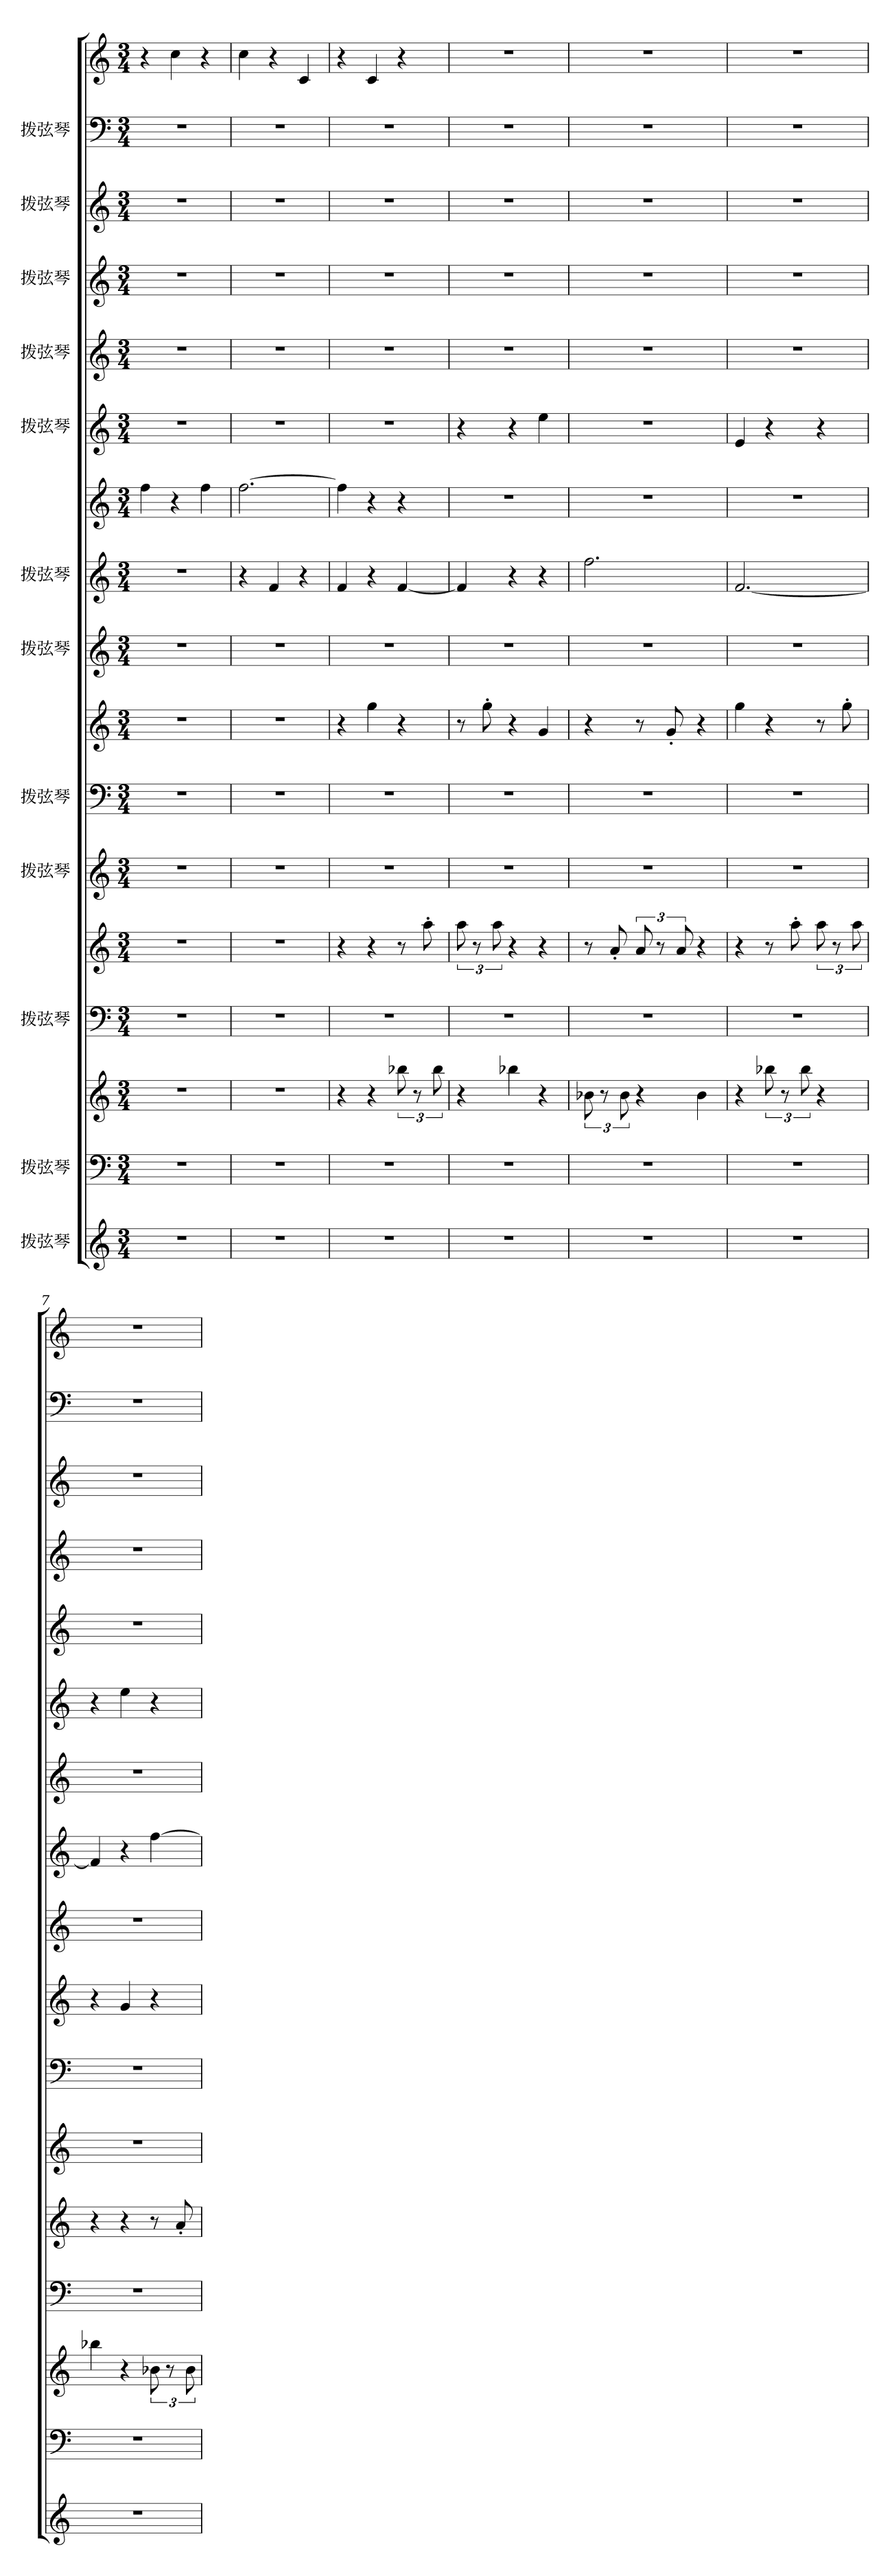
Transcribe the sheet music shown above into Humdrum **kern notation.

**kern	**kern	**kern	**kern	**kern	**kern	**kern	**kern	**kern	**kern	**kern	**kern	**kern	**kern	**kern	**kern	**kern
*part12	*part11	*part11	*part10	*part10	*part9	*part8	*part8	*part7	*part6	*part6	*part5	*part4	*part3	*part2	*part1	*part1
*staff17	*staff16	*staff15	*staff14	*staff13	*staff12	*staff11	*staff10	*staff9	*staff8	*staff7	*staff6	*staff5	*staff4	*staff3	*staff2	*staff1
*I"拨弦琴	*I"拨弦琴	*	*I"拨弦琴	*	*I"拨弦琴	*I"拨弦琴	*	*I"拨弦琴	*I"拨弦琴	*	*I"拨弦琴	*I"拨弦琴	*I"拨弦琴	*I"拨弦琴	*I"拨弦琴	*
*clefG2	*clefF4	*clefG2	*clefF4	*clefG2	*clefG2	*clefF4	*clefG2	*clefG2	*clefG2	*clefG2	*clefG2	*clefG2	*clefG2	*clefG2	*clefF4	*clefG2
*k[]	*k[]	*k[]	*k[]	*k[]	*k[]	*k[]	*k[]	*k[]	*k[]	*k[]	*k[]	*k[]	*k[]	*k[]	*k[]	*k[]
*M3/4	*M3/4	*M3/4	*M3/4	*M3/4	*M3/4	*M3/4	*M3/4	*M3/4	*M3/4	*M3/4	*M3/4	*M3/4	*M3/4	*M3/4	*M3/4	*M3/4
*MM189	*MM189	*MM189	*MM189	*MM189	*MM189	*MM189	*MM189	*MM189	*MM189	*MM189	*MM189	*MM189	*MM189	*MM189	*MM189	*MM189
=1	=1	=1	=1	=1	=1	=1	=1	=1	=1	=1	=1	=1	=1	=1	=1	=1
2.r	2.r	2.r	2.r	2.r	2.r	2.r	2.r	2.r	2.r	4ff\	2.r	2.r	2.r	2.r	2.r	4r
.	.	.	.	.	.	.	.	.	.	4r	.	.	.	.	.	4cc\
.	.	.	.	.	.	.	.	.	.	4ff\	.	.	.	.	.	4r
=2	=2	=2	=2	=2	=2	=2	=2	=2	=2	=2	=2	=2	=2	=2	=2	=2
2.r	2.r	2.r	2.r	2.r	2.r	2.r	2.r	2.r	4r	[2.ff\	2.r	2.r	2.r	2.r	2.r	4cc\
.	.	.	.	.	.	.	.	.	4f/	.	.	.	.	.	.	4r
.	.	.	.	.	.	.	.	.	4r	.	.	.	.	.	.	4c/
=3	=3	=3	=3	=3	=3	=3	=3	=3	=3	=3	=3	=3	=3	=3	=3	=3
2.r	2.r	4r	2.r	4r	2.r	2.r	4r	2.r	4f/	4ff\]	2.r	2.r	2.r	2.r	2.r	4r
.	.	4r	.	4r	.	.	4gg\	.	4r	4r	.	.	.	.	.	4c/
.	.	12bb-X\	.	8r	.	.	4r	.	[4f/	4r	.	.	.	.	.	4r
.	.	12r	.	.	.	.	.	.	.	.	.	.	.	.	.	.
.	.	.	.	8aa'\	.	.	.	.	.	.	.	.	.	.	.	.
.	.	12bb-\	.	.	.	.	.	.	.	.	.	.	.	.	.	.
=4	=4	=4	=4	=4	=4	=4	=4	=4	=4	=4	=4	=4	=4	=4	=4	=4
2.r	2.r	4r	2.r	12aa\	2.r	2.r	8r	2.r	4f/]	2.r	4r	2.r	2.r	2.r	2.r	2.r
.	.	.	.	12r	.	.	.	.	.	.	.	.	.	.	.	.
.	.	.	.	.	.	.	8gg'\	.	.	.	.	.	.	.	.	.
.	.	.	.	12aa\	.	.	.	.	.	.	.	.	.	.	.	.
.	.	4bb-X\	.	4r	.	.	4r	.	4r	.	4r	.	.	.	.	.
.	.	4r	.	4r	.	.	4g/	.	4r	.	4ee\	.	.	.	.	.
=5	=5	=5	=5	=5	=5	=5	=5	=5	=5	=5	=5	=5	=5	=5	=5	=5
2.r	2.r	12b-X\	2.r	8r	2.r	2.r	4r	2.r	2.ff\	2.r	2.r	2.r	2.r	2.r	2.r	2.r
.	.	12r	.	.	.	.	.	.	.	.	.	.	.	.	.	.
.	.	.	.	8a'/	.	.	.	.	.	.	.	.	.	.	.	.
.	.	12b-\	.	.	.	.	.	.	.	.	.	.	.	.	.	.
.	.	4r	.	12a/	.	.	8r	.	.	.	.	.	.	.	.	.
.	.	.	.	12r	.	.	.	.	.	.	.	.	.	.	.	.
.	.	.	.	.	.	.	8g'/	.	.	.	.	.	.	.	.	.
.	.	.	.	12a/	.	.	.	.	.	.	.	.	.	.	.	.
.	.	4b-\	.	4r	.	.	4r	.	.	.	.	.	.	.	.	.
=6	=6	=6	=6	=6	=6	=6	=6	=6	=6	=6	=6	=6	=6	=6	=6	=6
2.r	2.r	4r	2.r	4r	2.r	2.r	4gg\	2.r	[2.f/	2.r	4e/	2.r	2.r	2.r	2.r	2.r
.	.	12bb-X\	.	8r	.	.	4r	.	.	.	4r	.	.	.	.	.
.	.	12r	.	.	.	.	.	.	.	.	.	.	.	.	.	.
.	.	.	.	8aa'\	.	.	.	.	.	.	.	.	.	.	.	.
.	.	12bb-\	.	.	.	.	.	.	.	.	.	.	.	.	.	.
.	.	4r	.	12aa\	.	.	8r	.	.	.	4r	.	.	.	.	.
.	.	.	.	12r	.	.	.	.	.	.	.	.	.	.	.	.
.	.	.	.	.	.	.	8gg'\	.	.	.	.	.	.	.	.	.
.	.	.	.	12aa\	.	.	.	.	.	.	.	.	.	.	.	.
!!LO:PB:g=z
=7	=7	=7	=7	=7	=7	=7	=7	=7	=7	=7	=7	=7	=7	=7	=7	=7
2.r	2.r	4bb-X\	2.r	4r	2.r	2.r	4r	2.r	4f/]	2.r	4r	2.r	2.r	2.r	2.r	2.r
.	.	4r	.	4r	.	.	4g/	.	4r	.	4ee\	.	.	.	.	.
.	.	12b-X\	.	8r	.	.	4r	.	[4ff\	.	4r	.	.	.	.	.
.	.	12r	.	.	.	.	.	.	.	.	.	.	.	.	.	.
.	.	.	.	8a'/	.	.	.	.	.	.	.	.	.	.	.	.
.	.	12b-\	.	.	.	.	.	.	.	.	.	.	.	.	.	.
=	=	=	=	=	=	=	=	=	=	=	=	=	=	=	=	=
*-	*-	*-	*-	*-	*-	*-	*-	*-	*-	*-	*-	*-	*-	*-	*-	*-
